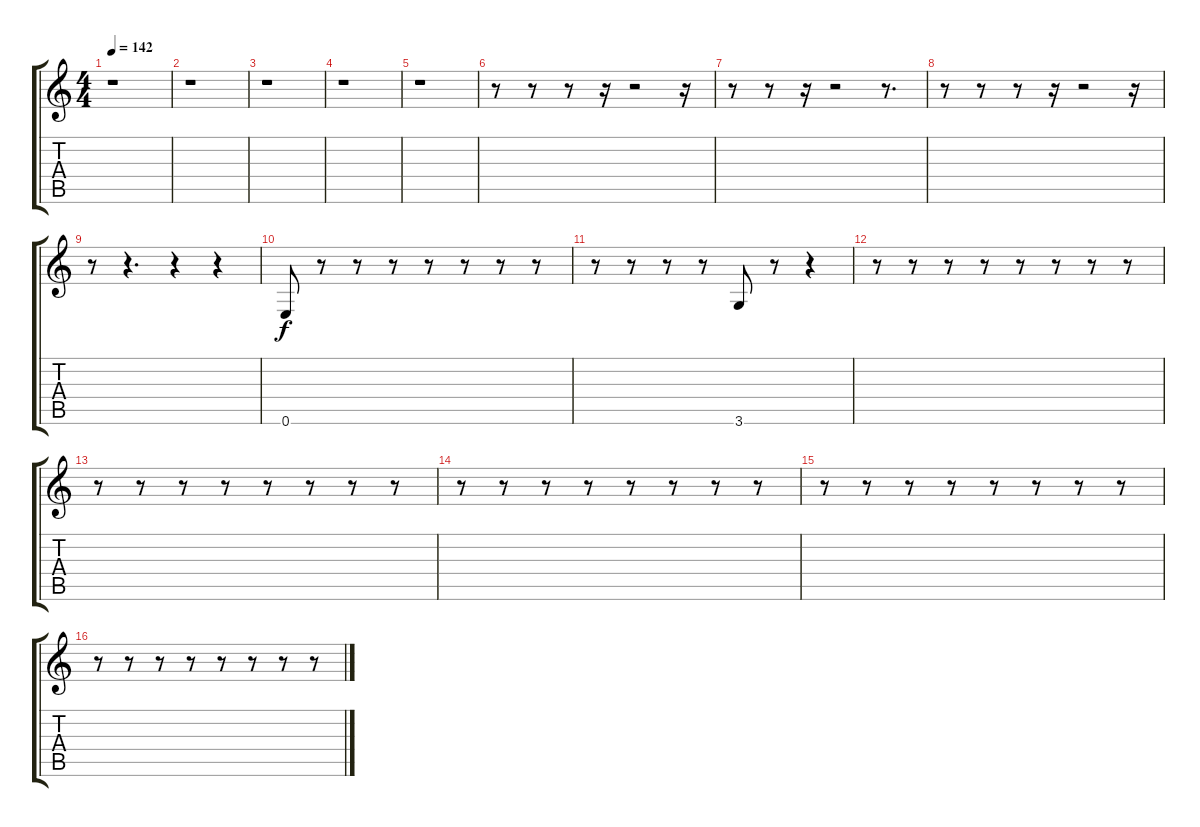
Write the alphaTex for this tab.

\track "" {instrument distortionguitar}
\staff {score tabs}
\tuning (E4 B3 G3 D3 A2 E2) {hide}
\ts (4 4)
\tempo 142
\clef g2
\ks c
r.1{dy f instrument distortionguitar} |
r.1 |
r.1 |
r.1 |
r.1 |
r.8 r.8 r.8 r.16 r.2 r.16 |
r.8 r.8 r.16 r.2 r.8{d} |
r.8 r.8 r.8 r.16 r.2 r.16 |
r.8 r.4{d} r.4 r.4 |
0.6.8 r.8 r.8 r.8 r.8 r.8 r.8 r.8 |
r.8 r.8 r.8 r.8 3.6.8 r.8 r.4 |
r.8 r.8 r.8 r.8 r.8 r.8 r.8 r.8 |
r.8 r.8 r.8 r.8 r.8 r.8 r.8 r.8 |
r.8 r.8 r.8 r.8 r.8 r.8 r.8 r.8 |
r.8 r.8 r.8 r.8 r.8 r.8 r.8 r.8 |
r.8 r.8 r.8 r.8 r.8 r.8 r.8 r.8
